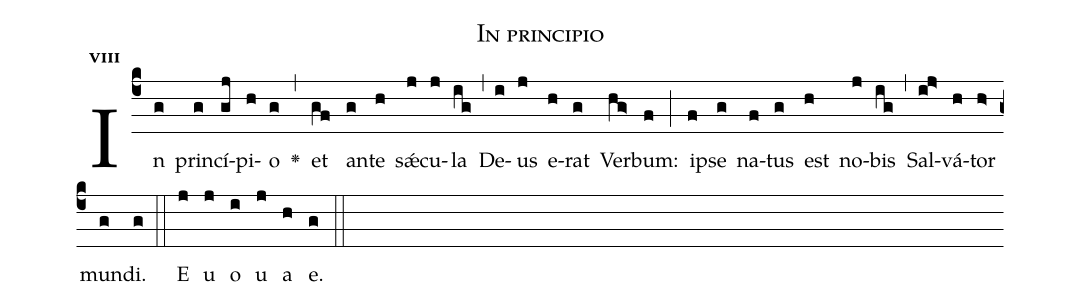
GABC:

name:In principio;
office-part:Antiphona;
mode:8;
%%
initial-style: 1;
name: In principio
book: Antiphonae & Responsoria/Tomus I, p. 86;
occasion: In Nativitate Domini;
office-part: Vesperae II Ant 3;
user-notes: ;
commentary: ;
annotation: 8g;
centering-scheme: english;
fontsize: 12;
font: OFLSortsMillGoudy;
height: 11;
width: 4.5;
%%
(c4)In(g) prin(g)cí(gj)pi(h)o(g) <v>\greheightstar</v>(,) et(gf) an(g)te(h) sǽ(j)cu(j)la(ig) (,) De(i)us(j) e(h)rat(g) Ver(hg>)bum:(f) (;) i(f)pse(g) na(f)tus(g) est(h) no(j)bis(ig) (,) Sal(ij>)vá(h)tor(h>) mun(g)di.(g) (::)
E(j) u(j) o(i) u(j) a(h) e.(g) (::)
